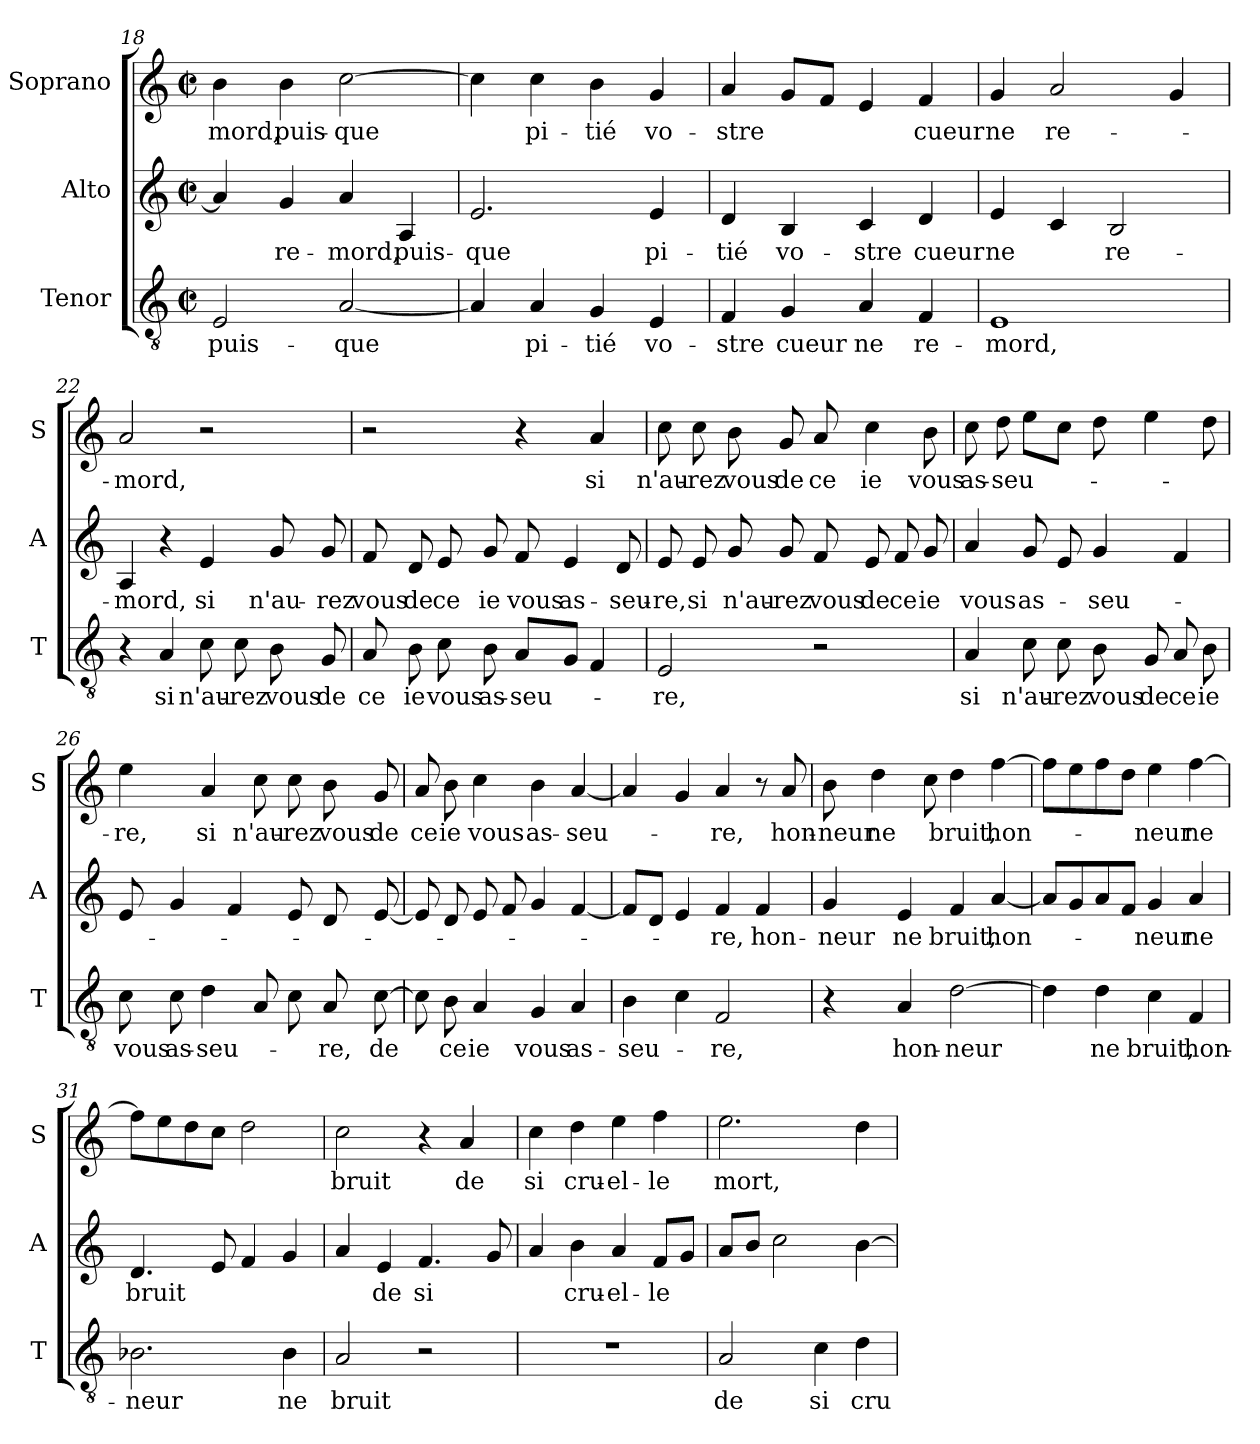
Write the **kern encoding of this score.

**kern	**text	**kern	**text	**kern	**text
*part3	*part3	*part2	*part2	*part1	*part1
*staff3	*staff3	*staff2	*staff2	*staff1	*staff1
*I"Tenor	*	*I"Alto	*	*I"Soprano	*
*I'T	*	*I'A	*	*I'S	*
!!LO:PB:g=z
*clefGv2	*	*clefG2	*	*clefG2	*
*k[]	*	*k[]	*	*k[]	*
*C:	*	*C:	*	*C:	*
*M2/2	*	*M2/2	*	*M2/2	*
*met(c|)	*	*met(c|)	*	*met(c|)	*
=18	=18	=18	=18	=18	=18
!	!LO:LY:b	!	!	!	!LO:LY:b
2E/	puis-	4a/]	.	4b\	-mord,
!	!	!	!LO:LY:b	!	!LO:LY:b
.	.	4g/	re-	4b\	puis-
!	!LO:LY:b	!	!LO:LY:b	!	!LO:LY:b
[2A/	-que	4a/	-mord,	[2cc\	-que
!	!	!	!LO:LY:b	!	!
.	.	4A/	puis-	.	.
=19	=19	=19	=19	=19	=19
!	!	!	!LO:LY:b	!	!
4A/]	.	2.e/	-que	4cc\]	.
!	!LO:LY:b	!	!	!	!LO:LY:b
4A/	pi-	.	.	4cc\	pi-
!	!LO:LY:b	!	!	!	!LO:LY:b
4G/	-tié	.	.	4b\	-tié
!	!LO:LY:b	!	!LO:LY:b	!	!LO:LY:b
4E/	vo-	4e/	pi-	4g/	vo-
=20	=20	=20	=20	=20	=20
!	!LO:LY:b	!	!LO:LY:b	!	!LO:LY:b
4F/	-stre	4d/	-tié	4a/	-stre
!	!LO:LY:b	!	!LO:LY:b	!	!
4G/	cueur	4B/	vo-	8g/L	.
.	.	.	.	8f/J	.
!	!LO:LY:b	!	!LO:LY:b	!	!
4A/	ne	4c/	-stre	4e/	.
!	!LO:LY:b	!	!LO:LY:b	!	!LO:LY:b
4F/	re-	4d/	cueur	4f/	cueur
=21	=21	=21	=21	=21	=21
!	!LO:LY:b	!	!LO:LY:b	!	!LO:LY:b
1E	-mord,	4e/	ne	4g/	ne
!	!	!	!	!	!LO:LY:b
.	.	4c/	.	2a/	re-
!	!	!	!LO:LY:b	!	!
.	.	2B/	re-	.	.
.	.	.	.	4g/	.
=22	=22	=22	=22	=22	=22
!	!	!	!LO:LY:b	!	!LO:LY:b
4r	.	4A/	-mord,	2a/	-mord,
!	!LO:LY:b	!	!	!	!
4A/	si	4r	.	.	.
!	!LO:LY:b	!	!LO:LY:b	!	!
8c\	n'au-	4e/	si	2r	.
!	!LO:LY:b	!	!	!	!
8c\	-rez	.	.	.	.
!	!LO:LY:b	!	!LO:LY:b	!	!
8B\	vous	8g/	n'au-	.	.
!	!LO:LY:b	!	!LO:LY:b	!	!
8G/	de	8g/	-rez	.	.
!!LO:LB:g=z
=23	=23	=23	=23	=23	=23
!	!LO:LY:b	!	!LO:LY:b	!	!
8A/	ce	8f/	vous	2r	.
!	!LO:LY:b	!	!LO:LY:b	!	!
8B\	ie	8d/	de	.	.
!	!LO:LY:b	!	!LO:LY:b	!	!
8c\	vous	8e/	ce	.	.
!	!LO:LY:b	!	!LO:LY:b	!	!
8B\	as-	8g/	ie	.	.
!	!LO:LY:b	!	!LO:LY:b	!	!
8A/L	-seu-	8f/	vous	4r	.
!	!	!	!LO:LY:b	!	!
8G/J	.	4e/	as-	.	.
!	!	!	!	!	!LO:LY:b
4F/	.	.	.	4a/	si
!	!	!	!LO:LY:b	!	!
.	.	8d/	-seu-	.	.
=24	=24	=24	=24	=24	=24
!	!LO:LY:b	!	!LO:LY:b	!	!LO:LY:b
2E/	-re,	8e/	-re,	8cc\	n'au-
!	!	!	!LO:LY:b	!	!LO:LY:b
.	.	8e/	si	8cc\	-rez
!	!	!	!LO:LY:b	!	!LO:LY:b
.	.	8g/	n'au-	8b\	vous
!	!	!	!LO:LY:b	!	!LO:LY:b
.	.	8g/	-rez	8g/	de
!	!	!	!LO:LY:b	!	!LO:LY:b
2r	.	8f/	vous	8a/	ce
!	!	!	!LO:LY:b	!	!LO:LY:b
.	.	8e/	de	4cc\	ie
!	!	!	!LO:LY:b	!	!
.	.	8f/	ce	.	.
!	!	!	!LO:LY:b	!	!LO:LY:b
.	.	8g/	ie	8b\	vous
=25	=25	=25	=25	=25	=25
!	!LO:LY:b	!	!LO:LY:b	!	!LO:LY:b
4A/	si	4a/	vous	8cc\	as-
!	!	!	!	!	!LO:LY:b
.	.	.	.	8dd\	-seu-
!	!LO:LY:b	!	!LO:LY:b	!	!
8c\	n'au-	8g/	as-	8ee\L	.
!	!LO:LY:b	!	!	!	!
8c\	-rez	8e/	.	8cc\J	.
!	!LO:LY:b	!	!LO:LY:b	!	!
8B\	vous	4g/	-seu-	8dd\	.
!	!LO:LY:b	!	!	!	!
8G/	de	.	.	4ee\	.
!	!LO:LY:b	!	!	!	!
8A/	ce	4f/	.	.	.
!	!LO:LY:b	!	!	!	!
8B\	ie	.	.	8dd\	.
=26	=26	=26	=26	=26	=26
!	!LO:LY:b	!	!	!	!LO:LY:b
8c\	vous	8e/	.	4ee\	-re,
!	!LO:LY:b	!	!	!	!
8c\	as-	4g/	.	.	.
!	!LO:LY:b	!	!	!	!LO:LY:b
4d\	-seu-	.	.	4a/	si
.	.	4f/	.	.	.
!	!	!	!	!	!LO:LY:b
8A/	.	.	.	8cc\	n'au-
!	!	!	!	!	!LO:LY:b
8c\	.	8e/	.	8cc\	-rez
!	!LO:LY:b	!	!	!	!LO:LY:b
8A/	-re,	8d/	.	8b\	vous
!	!LO:LY:b	!	!	!	!LO:LY:b
[8c\	de	[8e/	.	8g/	de
!!LO:LB:g=z
=27	=27	=27	=27	=27	=27
!	!	!	!	!	!LO:LY:b
8c\]	.	8e/]	.	8a/	ce
!	!LO:LY:b	!	!	!	!LO:LY:b
8B\	ce	8d/	.	8b\	ie
!	!LO:LY:b	!	!	!	!LO:LY:b
4A/	ie	8e/	.	4cc\	vous
.	.	8f/	.	.	.
!	!LO:LY:b	!	!	!	!LO:LY:b
4G/	vous	4g/	.	4b\	as-
!	!LO:LY:b	!	!	!	!LO:LY:b
4A/	as-	[4f/	.	[4a/	-seu-
=28	=28	=28	=28	=28	=28
!	!LO:LY:b	!	!	!	!
4B\	-seu-	8f/L]	.	4a/]	.
.	.	8d/J	.	.	.
4c\	.	4e/	.	4g/	.
!	!LO:LY:b	!	!LO:LY:b	!	!LO:LY:b
2F/	-re,	4f/	-re,	4a/	-re,
!	!	!	!LO:LY:b	!	!
.	.	4f/	hon-	8r	.
!	!	!	!	!	!LO:LY:b
.	.	.	.	8a/	hon-
=29	=29	=29	=29	=29	=29
!	!	!	!LO:LY:b	!	!LO:LY:b
4r	.	4g/	-neur	8b\	-neur
!	!	!	!	!	!LO:LY:b
.	.	.	.	4dd\	ne
!	!LO:LY:b	!	!LO:LY:b	!	!
4A/	hon-	4e/	ne	.	.
.	.	.	.	8cc\	.
!	!LO:LY:b	!	!LO:LY:b	!	!LO:LY:b
[2d\	-neur	4f/	bruit,	4dd\	bruit,
!	!	!	!LO:LY:b	!	!LO:LY:b
.	.	[4a/	hon-	[4ff\	hon-
=30	=30	=30	=30	=30	=30
4d\]	.	8a/L]	.	8ff\L]	.
.	.	8g/	.	8ee\	.
!	!LO:LY:b	!	!	!	!
4d\	ne	8a/	.	8ff\	.
.	.	8f/J	.	8dd\J	.
!	!LO:LY:b	!	!LO:LY:b	!	!LO:LY:b
4c\	bruit,	4g/	-neur	4ee\	-neur
!	!LO:LY:b	!	!LO:LY:b	!	!LO:LY:b
4F/	hon-	4a/	ne	[4ff\	ne
=31	=31	=31	=31	=31	=31
!	!LO:LY:b	!	!LO:LY:b	!	!
2.B-X\	-neur	4.d/	bruit	8ff\L]	.
.	.	.	.	8ee\	.
.	.	.	.	8dd\	.
.	.	8e/	.	8cc\J	.
.	.	4f/	.	2dd\	.
!	!LO:LY:b	!	!	!	!
4B-\	ne	4g/	.	.	.
!!LO:LB:g=z
=32	=32	=32	=32	=32	=32
!	!LO:LY:b	!	!	!	!LO:LY:b
2A/	bruit	4a/	.	2cc\	bruit
!	!	!	!LO:LY:b	!	!
.	.	4e/	de	.	.
!	!	!	!LO:LY:b	!	!
2r	.	4.f/	si	4r	.
!	!	!	!	!	!LO:LY:b
.	.	.	.	4a/	de
.	.	8g/	.	.	.
=33	=33	=33	=33	=33	=33
!	!	!	!	!	!LO:LY:b
1r	.	4a/	.	4cc\	si
!	!	!	!LO:LY:b	!	!LO:LY:b
.	.	4b\	cru-	4dd\	cru-
!	!	!	!LO:LY:b	!	!LO:LY:b
.	.	4a/	-el-	4ee\	-el-
!	!	!	!LO:LY:b	!	!LO:LY:b
.	.	8f/L	-le	4ff\	-le
.	.	8g/J	.	.	.
=34	=34	=34	=34	=34	=34
!	!LO:LY:b	!	!	!	!LO:LY:b
2A/	de	8a/L	.	2.ee\	mort,
.	.	8b/J	.	.	.
.	.	2cc\	.	.	.
!	!LO:LY:b	!	!	!	!
4c\	si	.	.	.	.
!	!LO:LY:b	!	!	!	!
4d\	cru-	[4b\	.	4dd\	.
=	=	=	=	=	=
*-	*-	*-	*-	*-	*-
